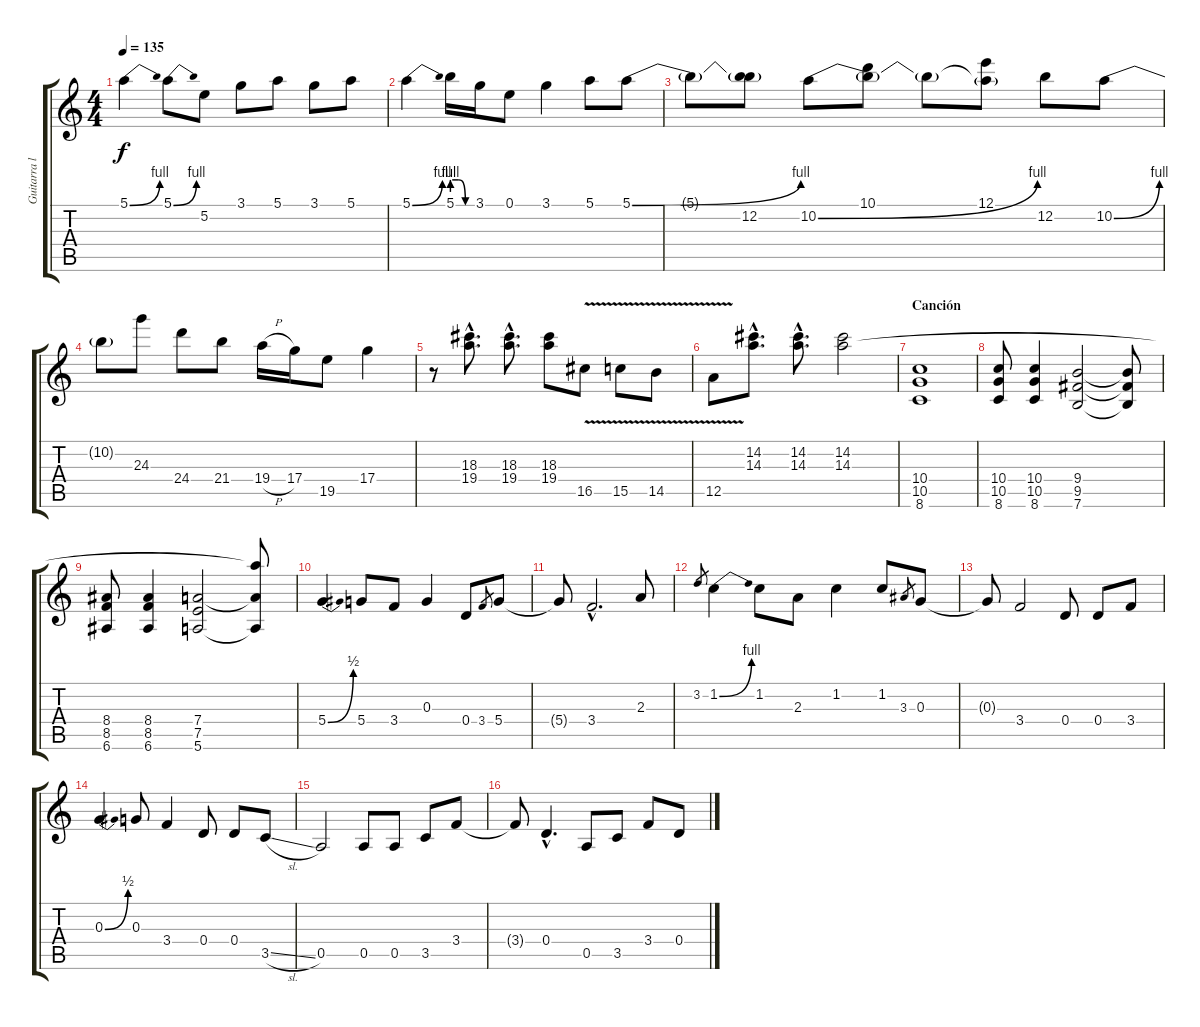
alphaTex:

\track ("Guitarra limpia" "Guitarra l") {instrument electricguitarjazz}
\staff {score tabs}
\tuning (E4 B3 G3 D3 A2 E2) {hide}
\ts (4 4)
\tempo 135
\clef g2
\ks c
5.1{be (bend 0 0 60 4)}.4{dy f} 5.1{be (bend 0 0 60 4)}.8 5.2.8 3.1.8 5.1.8 3.1.8 5.1.8 |
5.1{be (bend 0 0 60 4)}.4 5.1{be (custom 0 4 20 4 40 0 60 0)}.16 3.1.16 0.1.8 3.1.4 5.1.8 5.1{be (bend 0 0 60 4)}.8 |
5.1{t}.8 (5.1{t} 12.2).8 10.2{be (bend 0 0 60 4)}.8 (10.1 10.2{t}).8 10.2{t}.8 (12.1 10.2{t}).8 12.2.8 10.2{be (bend 0 0 60 4)}.8 |
10.2{t}.8 24.3.8 24.4.8 21.4.8 19.4{h}.16 17.4.16 19.5.8 17.4.4 |
r.8 (18.3{hac} 19.4{hac}).8{d} (18.3{hac} 19.4{hac}).8{d} (18.3 19.4).8 16.5{v}.8 15.5{v}.8 14.5{v}.8 |
12.5{v}.8 (14.2{hac} 14.3{hac}).8{d} (14.2{hac} 14.3{hac}).8{d} (14.2 14.3).2 |
\section ("" "Canción")
(10.4 10.5 8.6).1 |
(10.4 10.5 8.6).8 (10.4 10.5 8.6).4 (9.4 9.5 7.6).2 (9.4{t} 9.5{t} 7.6{t}).8 |
(8.4 8.5 6.6).8 (8.4 8.5 6.6).4 (7.4 7.5 5.6).2 (14.3{t} 7.4{t} 5.6{t}).8 |
5.4{be (bend 0 0 60 2)}.4 5.4.8 3.4.8 0.3.4 0.4.8 3.4.8{gr} 5.4.8 |
5.4{t}.8 3.4{hac}.2{d} 2.3.8 |
3.2.8{gr} 1.2{be (bend 0 0 60 4)}.4 1.2.8 2.3.8 1.2.4 1.2.8 3.3.8{gr} 0.3.8 |
0.3{t}.8 3.4.2 0.4.8 0.4.8 3.4.8 |
0.3{be (bend 0 0 60 2)}.4 0.3.8 3.4.4 0.4.8 0.4.8 3.5{sl}.8 |
0.5.2 0.5.8 0.5.8 3.5.8 3.4.8 |
3.4{t}.8 0.4{hac}.4{d} 0.5.8 3.5.8 3.4.8 0.4.8
